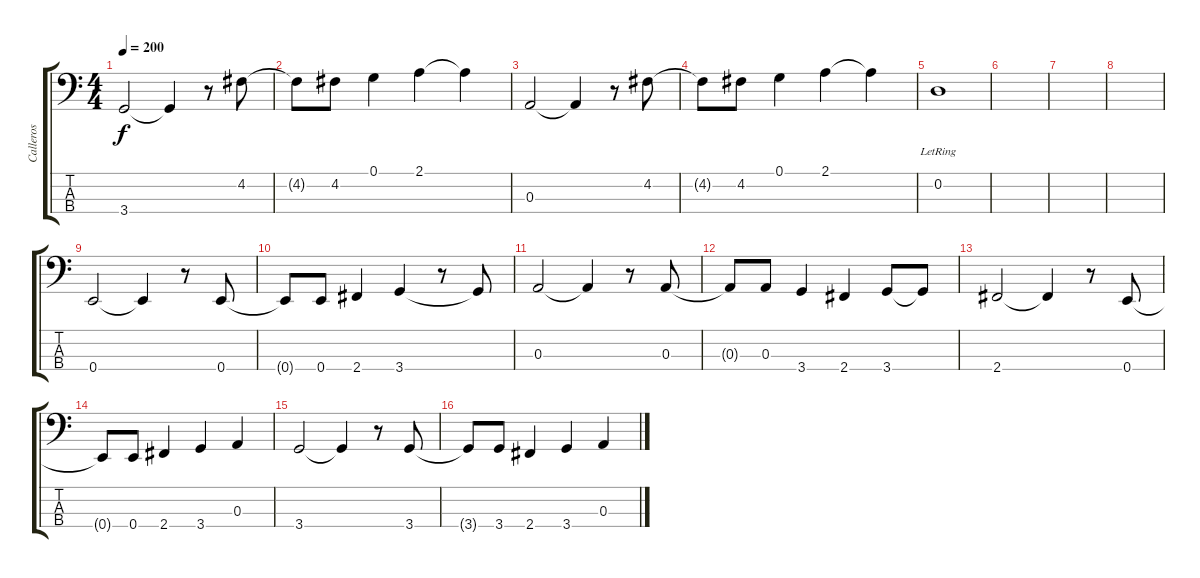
\track ("Calleros" "Calleros") {instrument electricbassfinger}
\staff {score tabs}
\tuning (G2 D2 A1 E1) {hide}
\ts (4 4)
\tempo 200
\clef f4
\ks c
3.4.2{dy f} 3.4{t}.4 r.8 4.2.8 |
4.2{t}.8 4.2.8 0.1.4 2.1.4 2.1{t}.4 |
0.3.2 0.3{t}.4 r.8 4.2.8 |
4.2{t}.8 4.2.8 0.1.4 2.1.4 2.1{t}.4 |
0.2{lr}.1 |
|
|
|
0.4.2 0.4{t}.4 r.8 0.4.8 |
0.4{t}.8 0.4.8 2.4.4 3.4.4 r.8 3.4{t}.8 |
0.3.2 0.3{t}.4 r.8 0.3.8 |
0.3{t}.8 0.3.8 3.4.4 2.4.4 3.4.8 3.4{t}.8 |
2.4.2 2.4{t}.4 r.8 0.4.8 |
0.4{t}.8 0.4.8 2.4.4 3.4.4 0.3.4 |
3.4.2 3.4{t}.4 r.8 3.4.8 |
3.4{t}.8 3.4.8 2.4.4 3.4.4 0.3.4
